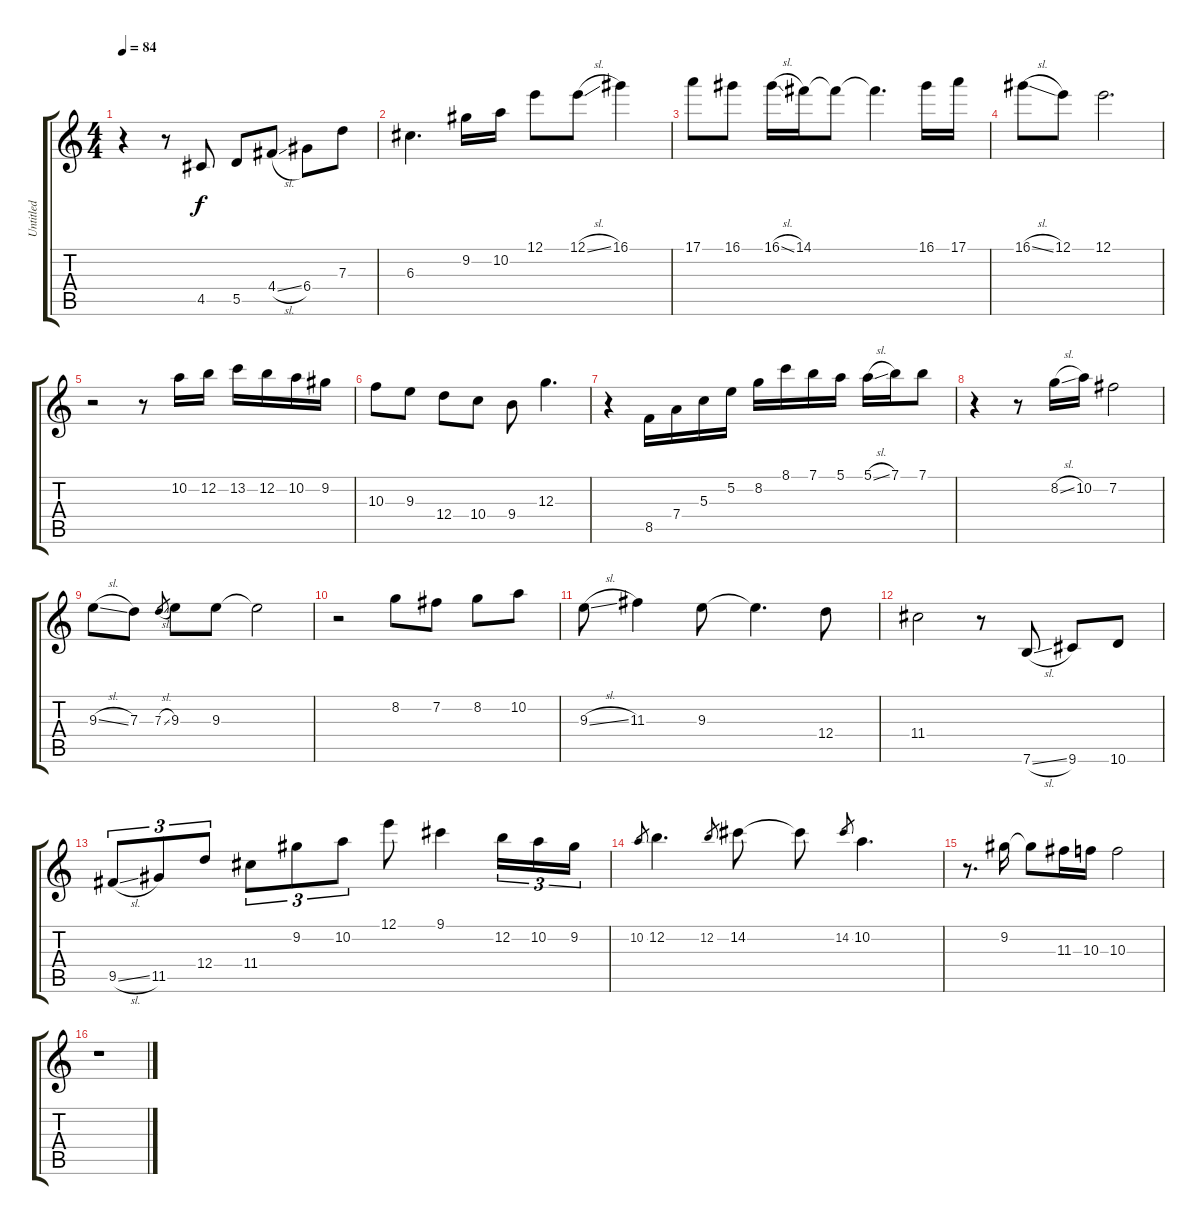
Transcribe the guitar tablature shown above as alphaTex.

\track ("Untitled" "Untitled") {instrument acousticguitarsteel}
\staff {score tabs}
\tuning (E4 B3 G3 D3 A2 E2) {hide}
\ts (4 4)
\tempo 84
\clef g2
\ks c
r.4{dy f} r.8 4.5.8 5.5.8 4.4{sl}.8 6.4.8 7.3.8 |
6.3.4{d} 9.2.16 10.2.16 12.1.8 12.1{sl}.8 16.1.4 |
17.1.8 16.1.8 16.1{sl}.16 14.1.16 14.1{t}.8 14.1{t}.4{d} 16.1.16 17.1.16 |
16.1{sl}.8 12.1.8 12.1.2{d} |
r.2 r.8 10.2.16 12.2.16 13.2.16 12.2.16 10.2.16 9.2.16 |
10.3.8 9.3.8 12.4.8 10.4.8 9.4.8 12.3.4{d} |
r.4 8.5.16 7.4.16 5.3.16 5.2.16 8.2.16 8.1.16 7.1.16 5.1.16 5.1{sl}.16 7.1.16 7.1.8 |
r.4 r.8 8.2{sl}.16 10.2.16 7.2.2 |
9.3{sl}.8 7.3.8 7.3{sl}.8{gr} 9.3.8 9.3.8 9.3{t}.2 |
r.2 8.2.8 7.2.8 8.2.8 10.2.8 |
9.3{sl}.8 11.3.4 9.3.8 9.3{t}.4{d} 12.4.8 |
11.4.2 r.8 7.6{sl}.8 9.6.8 10.6.8 |
9.5{sl}.8{tu (3 2)} 11.5.8{tu (3 2)} 12.4.8{tu (3 2)} 11.4.8{tu (3 2)} 9.2.8{tu (3 2)} 10.2.8{tu (3 2)} 12.1.8 9.1.4 12.2.16{tu (3 2)} 10.2.16{tu (3 2)} 9.2.16{tu (3 2)} |
10.2.8{gr} 12.2.4{d} 12.2.8{gr} 14.2.8 14.2{t}.8 14.2.8{gr} 10.2.4{d} |
r.8{d} 9.2.16 9.2{t}.8 11.3.16 10.3.16 10.3.2 |
r.1
